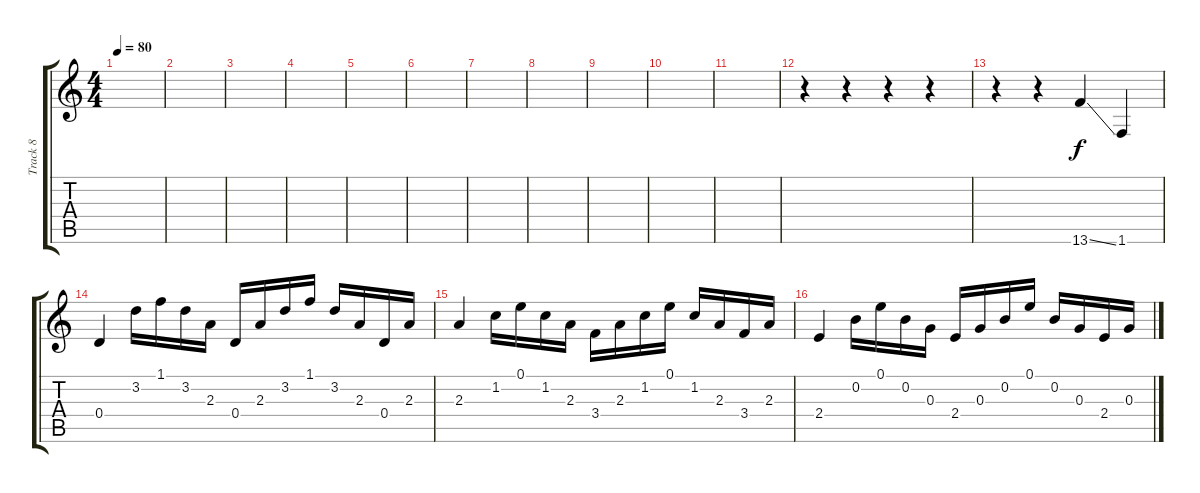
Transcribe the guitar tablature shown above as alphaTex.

\track ("Track 8" "Track 8") {instrument distortionguitar}
\staff {score tabs}
\tuning (E4 B3 G3 D3 A2 E2) {hide}
\ts (4 4)
\tempo 80
\clef g2
\ks c
|
|
|
|
|
|
|
|
|
|
|
r.4 r.4 r.4 r.4 |
r.4 r.4 13.6{ss}.4 1.6.4 |
0.4.4 3.2.16 1.1.16 3.2.16 2.3.16 0.4.16 2.3.16 3.2.16 1.1.16 3.2.16 2.3.16 0.4.16 2.3.16 |
2.3.4 1.2.16 0.1.16 1.2.16 2.3.16 3.4.16 2.3.16 1.2.16 0.1.16 1.2.16 2.3.16 3.4.16 2.3.16 |
2.4.4 0.2.16 0.1.16 0.2.16 0.3.16 2.4.16 0.3.16 0.2.16 0.1.16 0.2.16 0.3.16 2.4.16 0.3.16
